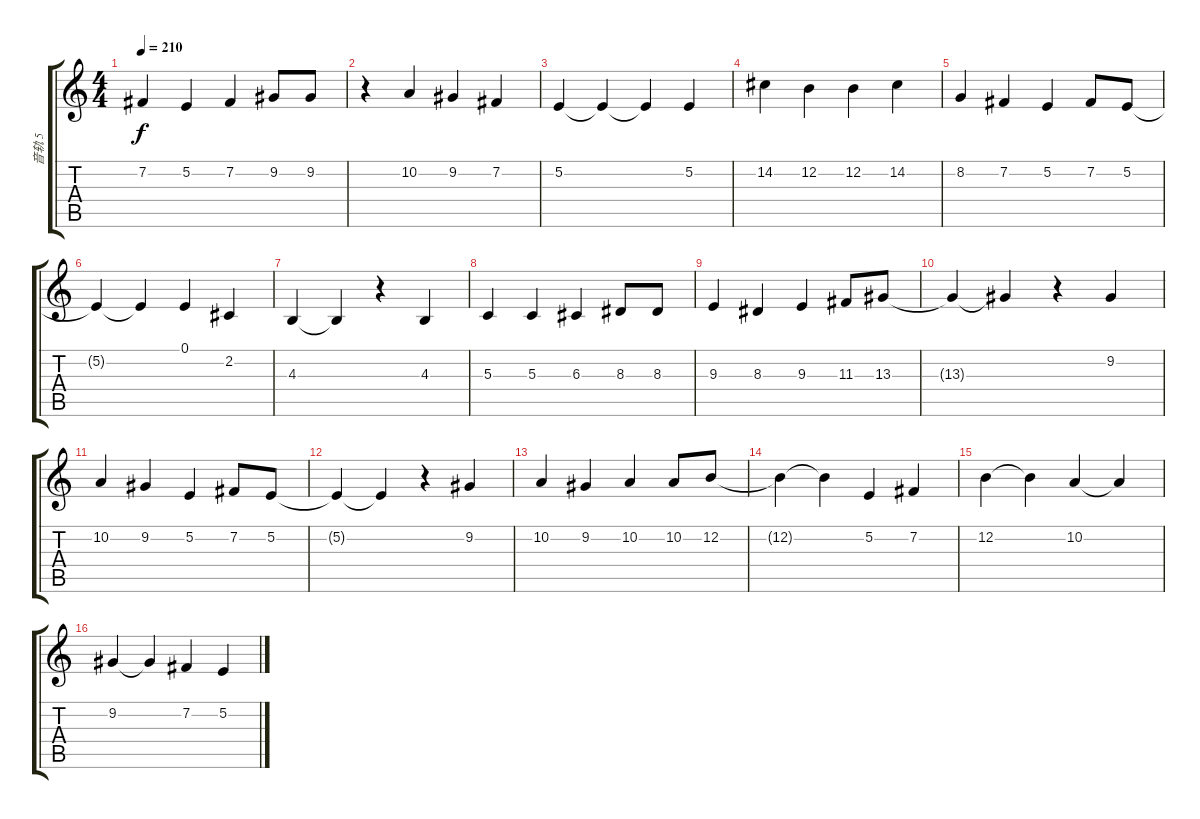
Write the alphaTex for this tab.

\track ("音轨 5" "音轨 5") {instrument voiceoohs}
\staff {score tabs}
\tuning (E4 B3 G3 D3 A2 E2) {hide}
\ts (4 4)
\tempo 210
\clef g2
\ks c
7.2.4{dy f} 5.2.4 7.2.4 9.2.8 9.2.8 |
r.4 10.2.4 9.2.4 7.2.4 |
5.2.4 5.2{t}.4 5.2{t}.4 5.2.4 |
14.2.4 12.2.4 12.2.4 14.2.4 |
8.2.4 7.2.4 5.2.4 7.2.8 5.2.8 |
5.2{t}.4 5.2{t}.4 0.1.4 2.2.4 |
4.3.4 4.3{t}.4 r.4 4.3.4 |
5.3.4 5.3.4 6.3.4 8.3.8 8.3.8 |
9.3.4 8.3.4 9.3.4 11.3.8 13.3.8 |
13.3{t}.4 13.3{t}.4 r.4 9.2.4 |
10.2.4 9.2.4 5.2.4 7.2.8 5.2.8 |
5.2{t}.4 5.2{t}.4 r.4 9.2.4 |
10.2.4 9.2.4 10.2.4 10.2.8 12.2.8 |
12.2{t}.4 12.2{t}.4 5.2.4 7.2.4 |
12.2.4 12.2{t}.4 10.2.4 10.2{t}.4 |
9.2.4 9.2{t}.4 7.2.4 5.2.4
